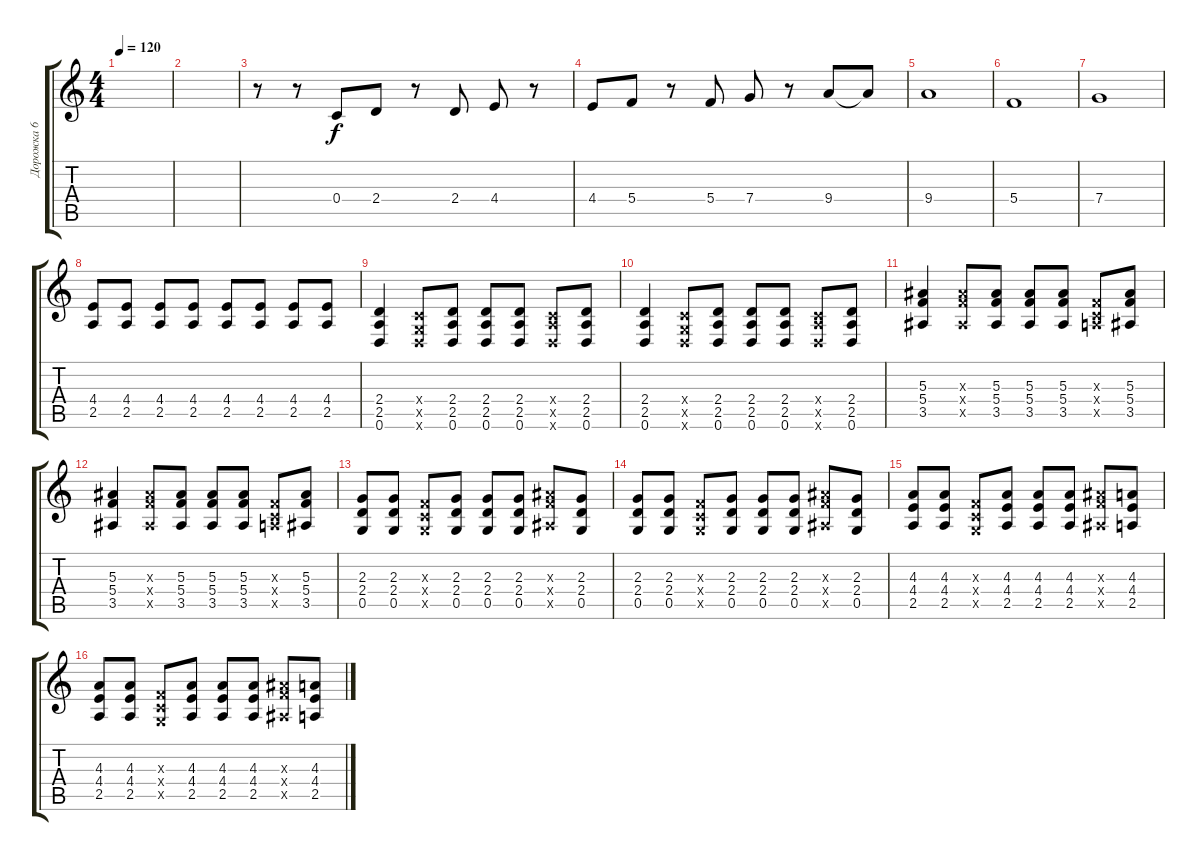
\track ("Дорожка 6" "Дорожка 6") {instrument overdrivenguitar}
\staff {score tabs}
\tuning (D4 A3 F3 C3 G2 D2) {hide}
\ts (4 4)
\tempo 120
\clef g2
\ks c
|
|
r.8 r.8 0.4.8 2.4.8 r.8 2.4.8 4.4.8 r.8 |
4.4.8 5.4.8 r.8 5.4.8 7.4.8 r.8 9.4.8 9.4{t}.8 |
9.4.1 |
5.4.1 |
7.4.1 |
(4.4 2.5).8 (4.4 2.5).8 (4.4 2.5).8 (4.4 2.5).8 (4.4 2.5).8 (4.4 2.5).8 (4.4 2.5).8 (4.4 2.5).8 |
(2.4 2.5 0.6).4 (0.4{x} 0.5{x} 0.6{x}).8 (2.4 2.5 0.6).8 (2.4 2.5 0.6).8 (2.4 2.5 0.6).8 (0.4{x} 2.5{x} 0.6{x}).8 (2.4 2.5 0.6).8 |
(2.4 2.5 0.6).4 (0.4{x} 0.5{x} 0.6{x}).8 (2.4 2.5 0.6).8 (2.4 2.5 0.6).8 (2.4 2.5 0.6).8 (0.4{x} 2.5{x} 0.6{x}).8 (2.4 2.5 0.6).8 |
(5.3 5.4 3.5).4 (5.3{x} 5.4{x} 3.5{x}).8 (5.3 5.4 3.5).8 (5.3 5.4 3.5).8 (5.3 5.4 3.5).8 (0.3{x} 0.4{x} 2.5{x}).8 (5.3 5.4 3.5).8 |
(5.3 5.4 3.5).4 (5.3{x} 5.4{x} 3.5{x}).8 (5.3 5.4 3.5).8 (5.3 5.4 3.5).8 (5.3 5.4 3.5).8 (0.3{x} 0.4{x} 2.5{x}).8 (5.3 5.4 3.5).8 |
(2.3 2.4 0.5).8 (2.3 2.4 0.5).8 (0.3{x} 0.4{x} 0.5{x}).8 (2.3 2.4 0.5).8 (2.3 2.4 0.5).8 (2.3 2.4 0.5).8 (5.3{x} 5.4{x} 3.5{x}).8 (2.3 2.4 0.5).8 |
(2.3 2.4 0.5).8 (2.3 2.4 0.5).8 (0.3{x} 0.4{x} 0.5{x}).8 (2.3 2.4 0.5).8 (2.3 2.4 0.5).8 (2.3 2.4 0.5).8 (5.3{x} 5.4{x} 3.5{x}).8 (2.3 2.4 0.5).8 |
(4.3 4.4 2.5).8 (4.3 4.4 2.5).8 (0.3{x} 0.4{x} 0.5{x}).8 (4.3 4.4 2.5).8 (4.3 4.4 2.5).8 (4.3 4.4 2.5).8 (5.3{x} 5.4{x} 3.5{x}).8 (4.3 4.4 2.5).8 |
(4.3 4.4 2.5).8 (4.3 4.4 2.5).8 (0.3{x} 0.4{x} 0.5{x}).8 (4.3 4.4 2.5).8 (4.3 4.4 2.5).8 (4.3 4.4 2.5).8 (5.3{x} 5.4{x} 3.5{x}).8 (4.3 4.4 2.5).8
